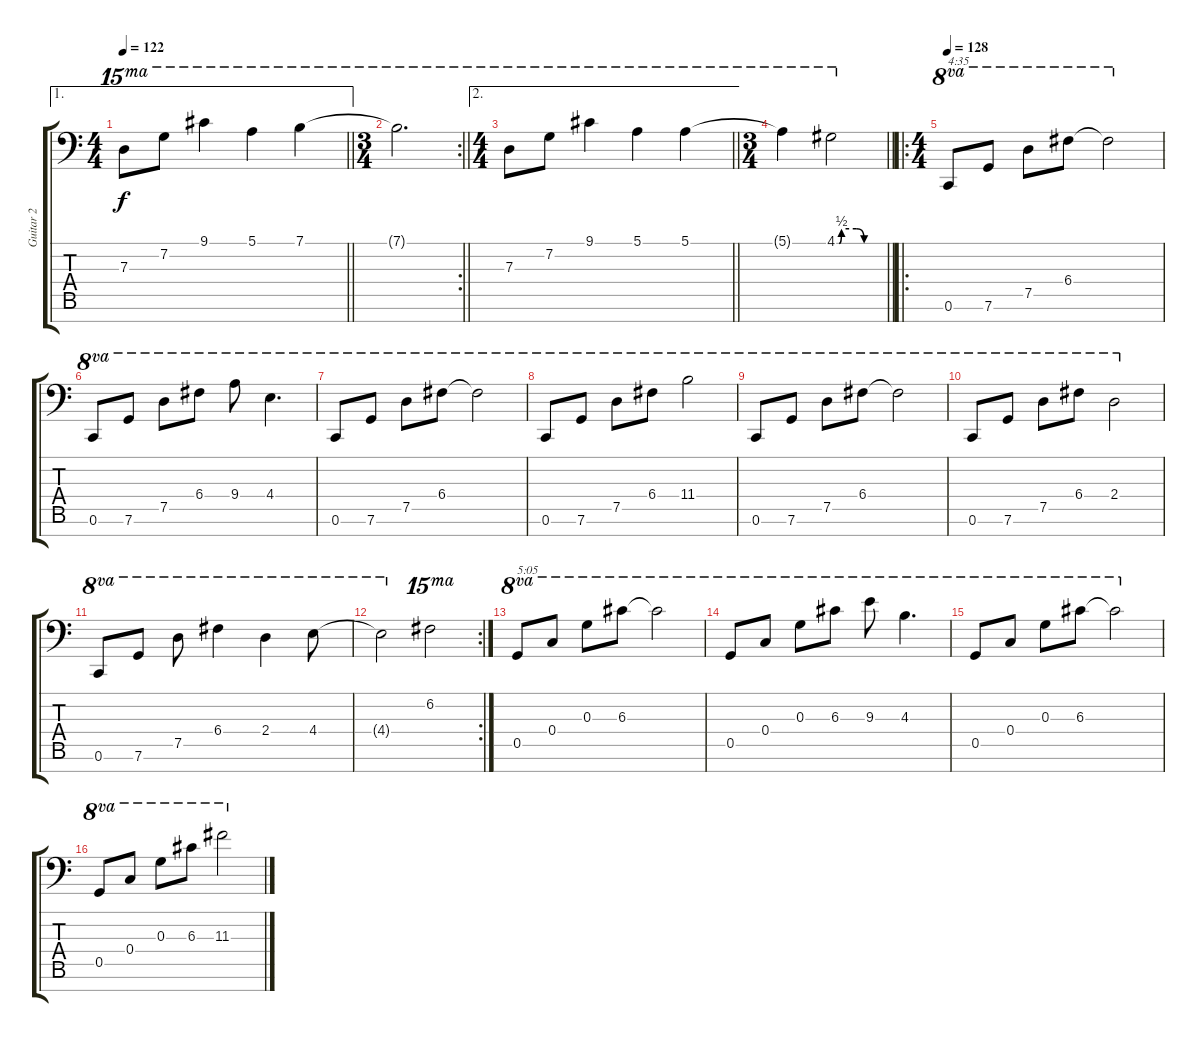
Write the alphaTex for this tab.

\track ("Guitar 2" "Guitar 2") {instrument distortionguitar}
\staff {score tabs}
\tuning (E4 C4 G3 C3 G2 C2 G1) {hide}
\ae 1
\ts (4 4)
\tempo 122
\clef f4
\barLineRight lightlight
\ks c
7.3.8{ot 15ma dy f} 7.2.8{ot 15ma} 9.1.4{ot 15ma} 5.1.4{ot 15ma} 7.1.4{ot 15ma} |
\rc 2
\ts (3 4)
\barLineRight lightlight
7.1{t}.2{d ot 15ma} |
\ae 2
\ts (4 4)
\barLineRight lightlight
7.3.8{ot 15ma} 7.2.8{ot 15ma} 9.1.4{ot 15ma} 5.1.4{ot 15ma} 5.1.4{ot 15ma} |
\ts (3 4)
\barLineRight lightlight
5.1{t}.4{ot 15ma} 4.1{be (custom 0 0 3 0 6 2 25 2 35 0 45 0 60 0)}.2{ot 15ma} |
\ro
\ts (4 4)
\tempo 128
0.6.8{ot 8va txt "4:35"} 7.6.8{ot 8va} 7.5.8{ot 8va} 6.4.8{ot 8va} 6.4{t}.2{ot 8va} |
0.6.8{ot 8va} 7.6.8{ot 8va} 7.5.8{ot 8va} 6.4.8{ot 8va} 9.4.8{ot 8va} 4.4.4{d ot 8va} |
0.6.8{ot 8va} 7.6.8{ot 8va} 7.5.8{ot 8va} 6.4.8{ot 8va} 6.4{t}.2{ot 8va} |
0.6.8{ot 8va} 7.6.8{ot 8va} 7.5.8{ot 8va} 6.4.8{ot 8va} 11.4.2{ot 8va} |
0.6.8{ot 8va} 7.6.8{ot 8va} 7.5.8{ot 8va} 6.4.8{ot 8va} 6.4{t}.2{ot 8va} |
0.6.8{ot 8va} 7.6.8{ot 8va} 7.5.8{ot 8va} 6.4.8{ot 8va} 2.4.2{ot 8va} |
0.6.8{ot 8va} 7.6.8{ot 8va} 7.5.8{ot 8va} 6.4.4{ot 8va} 2.4.4{ot 8va} 4.4.8{ot 8va} |
\rc 2
4.4{t}.2{ot 8va} 6.2.2{ot 15ma} |
0.5.8{ot 8va txt "5:05"} 0.4.8{ot 8va} 0.3.8{ot 8va} 6.3.8{ot 8va} 6.3{t}.2{ot 8va} |
0.5.8{ot 8va} 0.4.8{ot 8va} 0.3.8{ot 8va} 6.3.8{ot 8va} 9.3.8{ot 8va} 4.3.4{d ot 8va} |
0.5.8{ot 8va} 0.4.8{ot 8va} 0.3.8{ot 8va} 6.3.8{ot 8va} 6.3{t}.2{ot 8va} |
0.5.8{ot 8va} 0.4.8{ot 8va} 0.3.8{ot 8va} 6.3.8{ot 8va} 11.3.2{ot 8va}
